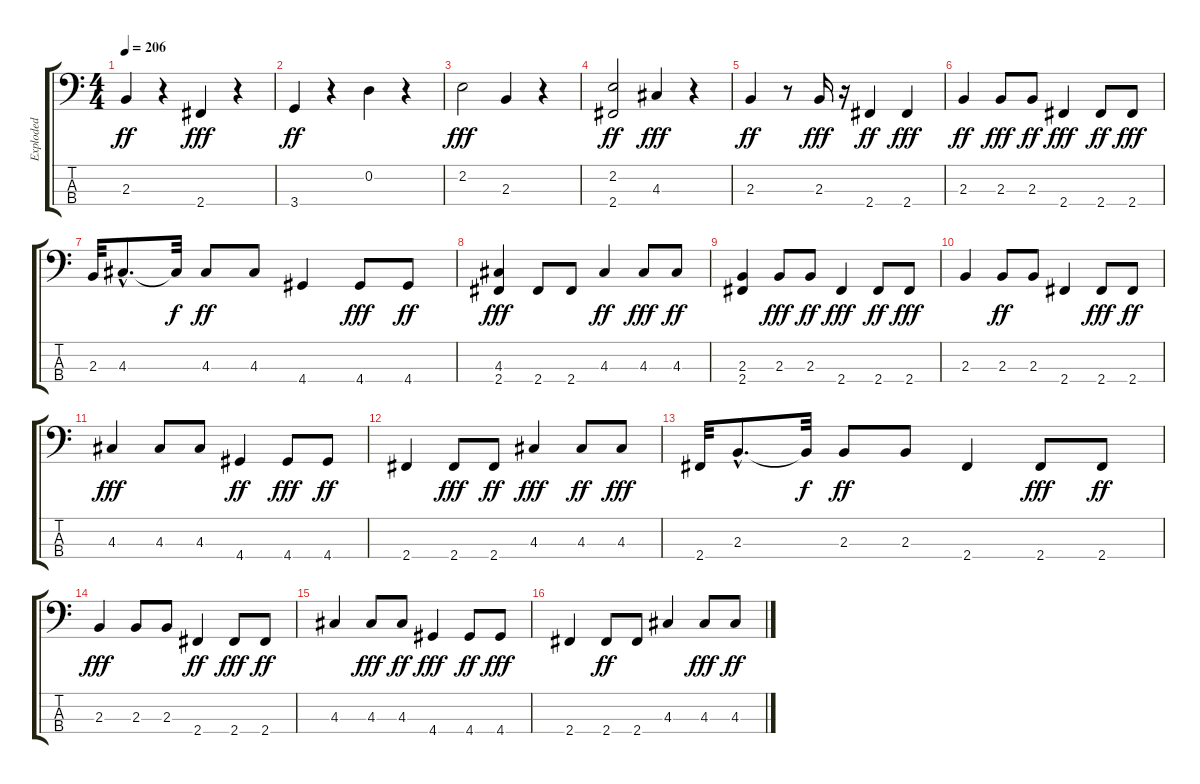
\track ("Exploded" "Exploded") {instrument electricbassfinger}
\staff {score tabs}
\tuning (G2 D2 A1 E1) {hide}
\ts (4 4)
\tempo 206
\clef f4
\ks c
2.3.4{dy ff} r.4 2.4.4{dy fff} r.4 |
3.4.4{dy ff} r.4 0.2.4 r.4 |
2.2.2{dy fff} 2.3.4 r.4 |
(2.2 2.4).2{dy ff} 4.3.4{dy fff} r.4 |
2.3.4{dy ff} r.8 2.3.16{dy fff} r.16 2.4.4{dy ff} 2.4.4{dy fff} |
2.3.4{dy ff} 2.3.8{dy fff} 2.3.8{dy ff} 2.4.4{dy fff} 2.4.8{dy ff} 2.4.8{dy fff} |
2.3.32 4.3{hac}.8{d} 4.3{t}.32{dy f} 4.3.8{dy ff} 4.3.8 4.4.4 4.4.8{dy fff} 4.4.8{dy ff} |
(4.3 2.4).4{dy fff} 2.4.8 2.4.8 4.3.4{dy ff} 4.3.8{dy fff} 4.3.8{dy ff} |
(2.3 2.4).4 2.3.8{dy fff} 2.3.8{dy ff} 2.4.4{dy fff} 2.4.8{dy ff} 2.4.8{dy fff} |
2.3.4 2.3.8{dy ff} 2.3.8 2.4.4 2.4.8{dy fff} 2.4.8{dy ff} |
4.3.4{dy fff} 4.3.8 4.3.8 4.4.4{dy ff} 4.4.8{dy fff} 4.4.8{dy ff} |
2.4.4 2.4.8{dy fff} 2.4.8{dy ff} 4.3.4{dy fff} 4.3.8{dy ff} 4.3.8{dy fff} |
2.4.32 2.3{hac}.8{d} 2.3{t}.32{dy f} 2.3.8{dy ff} 2.3.8 2.4.4 2.4.8{dy fff} 2.4.8{dy ff} |
2.3.4{dy fff} 2.3.8 2.3.8 2.4.4{dy ff} 2.4.8{dy fff} 2.4.8{dy ff} |
4.3.4 4.3.8{dy fff} 4.3.8{dy ff} 4.4.4{dy fff} 4.4.8{dy ff} 4.4.8{dy fff} |
2.4.4 2.4.8{dy ff} 2.4.8 4.3.4 4.3.8{dy fff} 4.3.8{dy ff}
